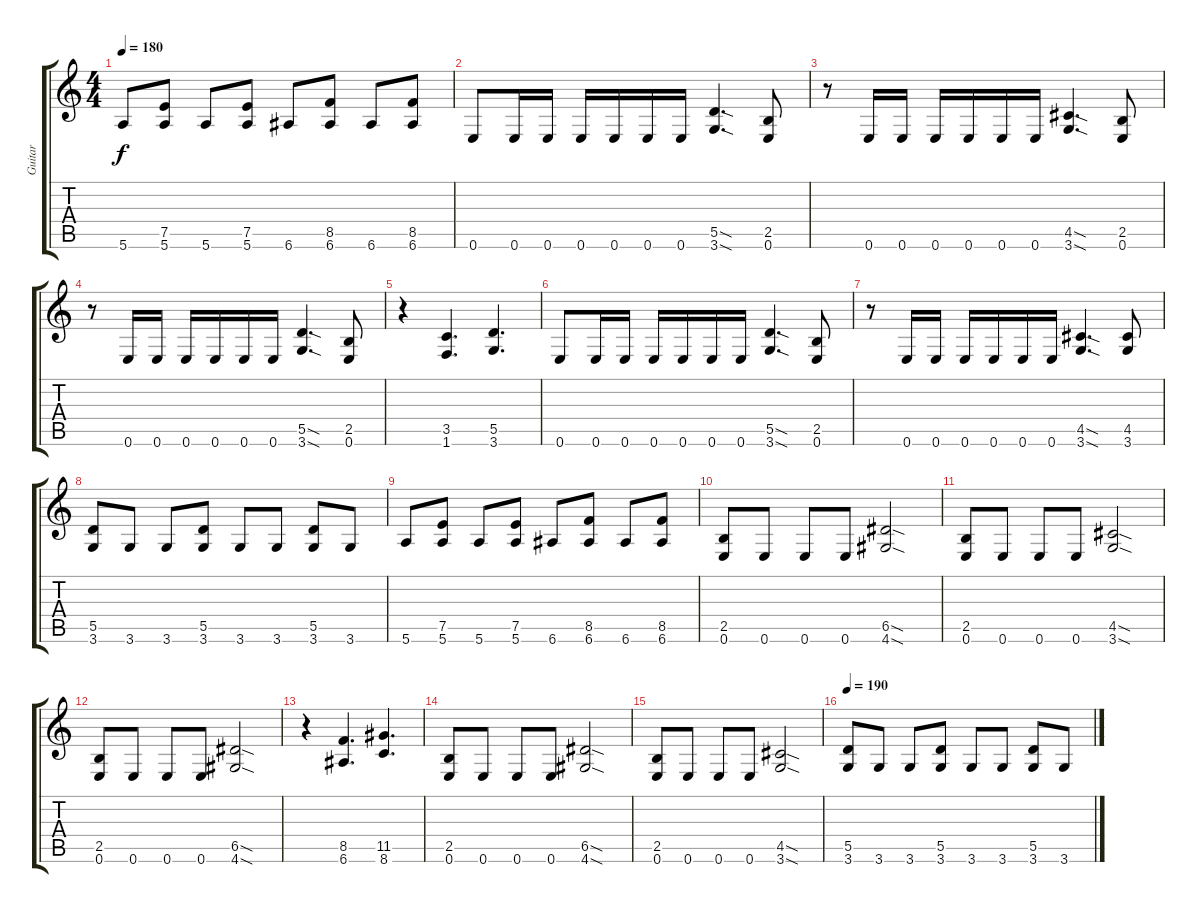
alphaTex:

\track ("Guitar" "Guitar") {instrument overdrivenguitar}
\staff {score tabs}
\tuning (E4 B3 G3 D3 A2 E2) {hide}
\ts (4 4)
\tempo 180
\clef g2
\ks c
5.6.8{dy f} (7.5 5.6).8 5.6.8 (7.5 5.6).8 6.6.8 (8.5 6.6).8 6.6.8 (8.5 6.6).8 |
0.6.8 0.6.16 0.6.16 0.6.16 0.6.16 0.6.16 0.6.16 (5.5{sod} 3.6{sod}).4{d} (2.5 0.6).8 |
r.8 0.6.16 0.6.16 0.6.16 0.6.16 0.6.16 0.6.16 (4.5{sod} 3.6{sod}).4{d} (2.5 0.6).8 |
r.8 0.6.16 0.6.16 0.6.16 0.6.16 0.6.16 0.6.16 (5.5{sod} 3.6{sod}).4{d} (2.5 0.6).8 |
r.4 (3.5 1.6).4{d} (5.5 3.6).4{d} |
0.6.8 0.6.16 0.6.16 0.6.16 0.6.16 0.6.16 0.6.16 (5.5{sod} 3.6{sod}).4{d} (2.5 0.6).8 |
r.8 0.6.16 0.6.16 0.6.16 0.6.16 0.6.16 0.6.16 (4.5{sod} 3.6{sod}).4{d} (4.5 3.6).8 |
(5.5 3.6).8 3.6.8 3.6.8 (5.5 3.6).8 3.6.8 3.6.8 (5.5 3.6).8 3.6.8 |
5.6.8 (7.5 5.6).8 5.6.8 (7.5 5.6).8 6.6.8 (8.5 6.6).8 6.6.8 (8.5 6.6).8 |
(2.5 0.6).8 0.6.8 0.6.8 0.6.8 (6.5{sod} 4.6{sod}).2 |
(2.5 0.6).8 0.6.8 0.6.8 0.6.8 (4.5{sod} 3.6{sod}).2 |
(2.5 0.6).8 0.6.8 0.6.8 0.6.8 (6.5{sod} 4.6{sod}).2 |
r.4 (8.5 6.6).4{d} (11.5 8.6).4{d} |
(2.5 0.6).8 0.6.8 0.6.8 0.6.8 (6.5{sod} 4.6{sod}).2 |
(2.5 0.6).8 0.6.8 0.6.8 0.6.8 (4.5{sod} 3.6{sod}).2 |
\tempo 190
(5.5 3.6).8 3.6.8 3.6.8 (5.5 3.6).8 3.6.8 3.6.8 (5.5 3.6).8 3.6.8
